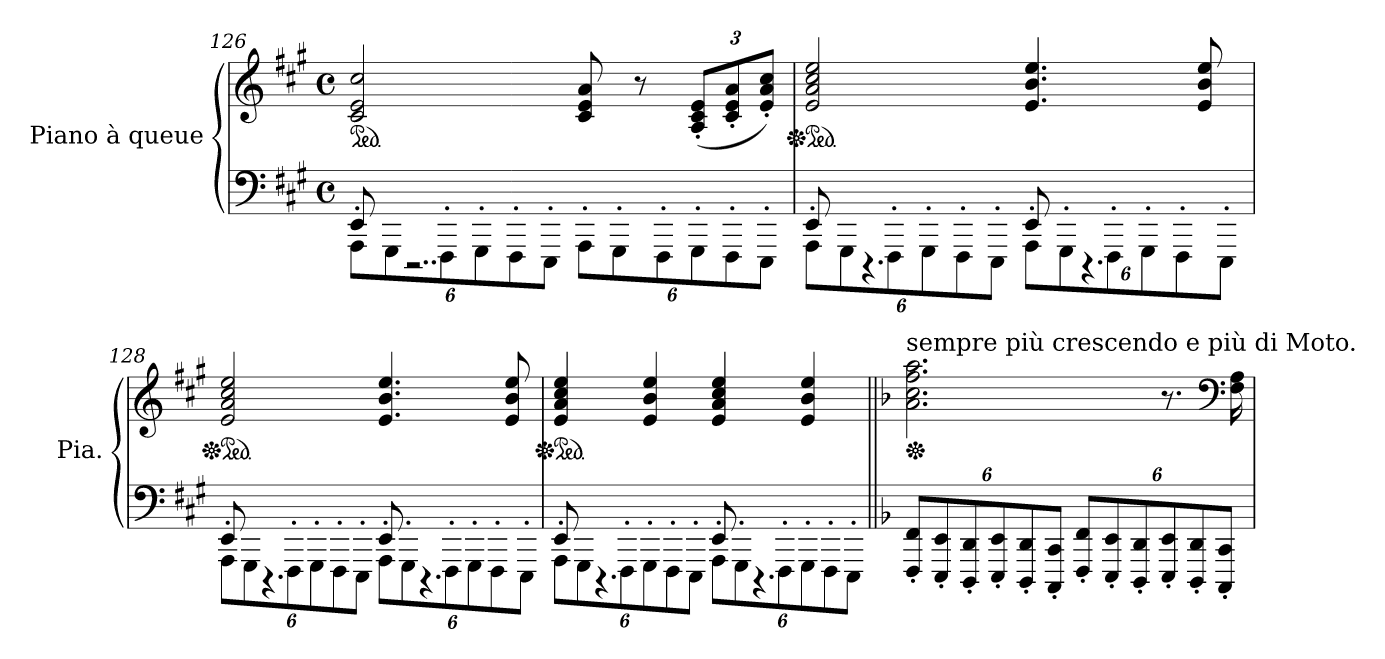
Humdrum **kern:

**kern	**kern
*part1	*part1
*staff2	*staff1
*I"Piano à queue	*
*I'Pia.	*
!!LO:LB:g=z
*clefF4	*clefG2
*k[f#c#g#]	*k[f#c#g#]
*M4/4	*M4/4
*met(c)	*met(c)
*Xbrackettup	*
=126	=126
*^	*
*	*	*ped
12AAA'\L	8EE/	2c#/ 2e/ 2cc#/
12GGG#\	.	.
.	2..r	.
12FFF#'\	.	.
12GGG#'\	.	.
12FFF#'\	.	.
12EEE'\J	.	.
12AAA'\L	.	8c#/ 8e/ 8a/
12GGG#'\	.	.
.	.	8r
12FFF#'\	.	.
*	*	*Xbrackettup
12GGG#'\	.	(>12A/' 12c#/' 12e/'L
12FFF#'\	.	12c#/' 12e/' 12a/'
12EEE'\J	.	12e/' 12a/' 12cc#/'J)
=127	=127	=127
*	*	*Xped
*	*	*ped
12AAA'\L	8EE/	2e/ 2a/ 2cc#/ 2ee/
12GGG#\	.	.
.	4.r	.
12FFF#'\	.	.
12GGG#'\	.	.
12FFF#'\	.	.
12EEE'\J	.	.
12AAA'\L	8EE/	4.e/ 4.b/ 4.ee/
12GGG#'\	.	.
.	4.r	.
12FFF#'\	.	.
12GGG#'\	.	.
12FFF#'\	.	.
.	.	8e/ 8b/ 8ee/
12EEE'\J	.	.
=128	=128	=128
*	*	*Xped
*	*	*ped
12AAA'\L	8EE/	2e/ 2a/ 2cc#/ 2ee/
12GGG#\	.	.
.	4.r	.
12FFF#'\	.	.
12GGG#'\	.	.
12FFF#'\	.	.
12EEE'\J	.	.
12AAA'\L	8EE/	4.e/ 4.b/ 4.ee/
12GGG#'\	.	.
.	4.r	.
12FFF#'\	.	.
12GGG#'\	.	.
12FFF#'\	.	.
.	.	8e/ 8b/ 8ee/
12EEE'\J	.	.
!!LO:LB:g=z
=129	=129	=129
*	*	*Xped
*	*	*ped
12AAA'\L	8EE/	4e/ 4a/ 4cc#/ 4ee/
12GGG#\	.	.
.	4.r	.
12FFF#'\	.	.
12GGG#'\	.	4e/ 4b/ 4ee/
12FFF#'\	.	.
12EEE'\J	.	.
12AAA'\L	8EE/	4e/ 4a/ 4cc#/ 4ee/
12GGG#'\	.	.
.	4.r	.
12FFF#'\	.	.
12GGG#'\	.	4e/ 4b/ 4ee/
12FFF#'\	.	.
12EEE'\J	.	.
*v	*v	*
=130||	=130||
*k[b-]	*k[b-]
*	*Xped
!	!LO:TX:a:t=sempre più crescendo e più di Moto.
12FFF/' 12FF/'L	2.a\ 2.cc\ 2.ff\ 2.aa\
12EEE/' 12EE/'	.
12DDD/' 12DD/'	.
12EEE/' 12EE/'	.
12DDD/' 12DD/'	.
12CCC/' 12CC/'J	.
12FFF/' 12FF/'L	.
12EEE/' 12EE/'	.
12DDD/' 12DD/'	.
12EEE/' 12EE/'	8.r
12DDD/' 12DD/'	.
12CCC/' 12CC/'J	.
*	*clefF4
.	16F\ 16A\
=	=
*-	*-
